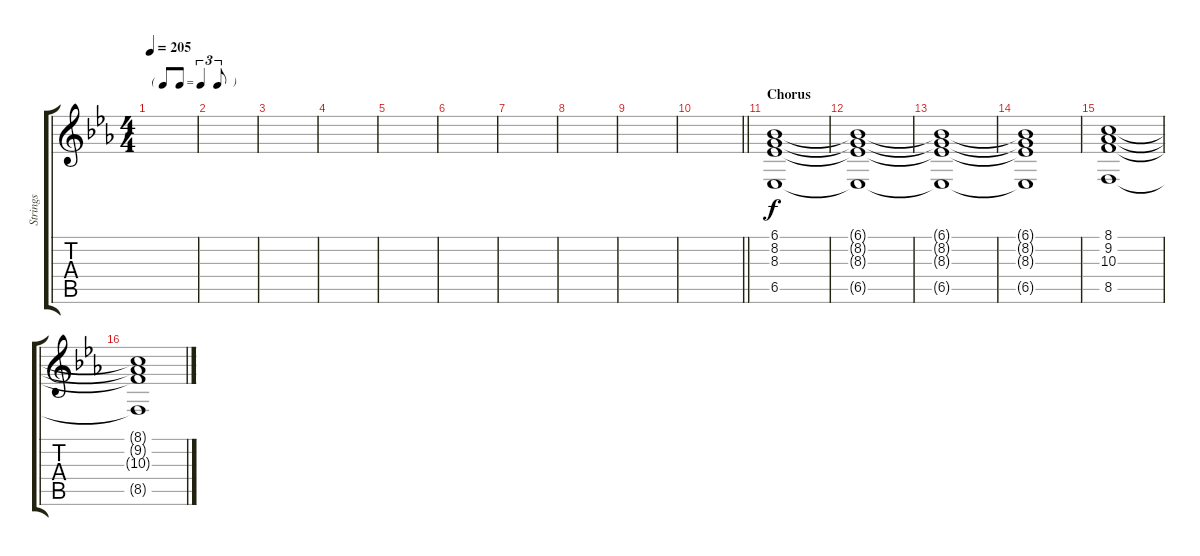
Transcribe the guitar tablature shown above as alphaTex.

\track ("Strings" "Strings") {instrument stringensemble1}
\staff {score tabs}
\tuning (E4 B3 G3 D3 A2 E2) {hide}
\ts (4 4)
\tf triplet8th
\tempo 205
\clef g2
\ks eb
|
|
|
|
|
|
|
|
|
\barLineRight lightlight
|
\section ("" "Chorus")
(6.1 8.2 8.3 6.5).1 |
(6.1{t} 8.2{t} 8.3{t} 6.5{t}).1 |
(6.1{t} 8.2{t} 8.3{t} 6.5{t}).1 |
(6.1{t} 8.2{t} 8.3{t} 6.5{t}).1 |
(8.1 9.2 10.3 8.5).1 |
(8.1{t} 9.2{t} 10.3{t} 8.5{t}).1
